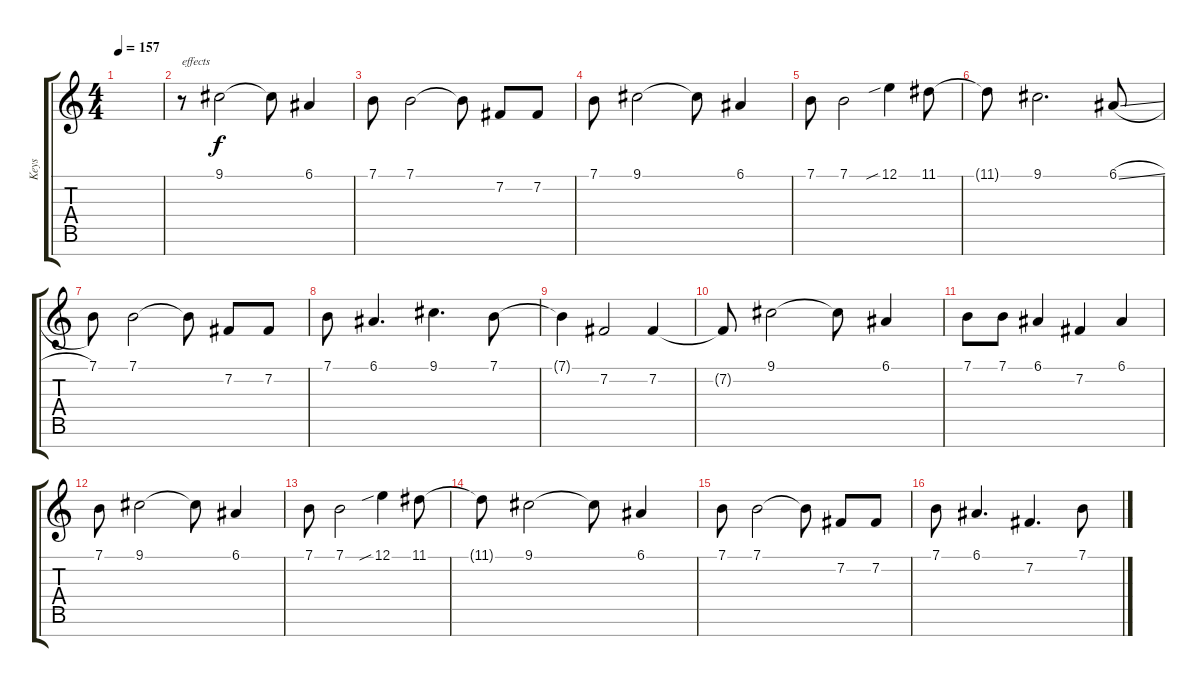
\track ("Keys" "Keys") {instrument acousticgrandpiano}
\staff {score tabs}
\tuning (E4 B3 G3 D3 A2 E2 B1) {hide}
\ts (4 4)
\tempo 157
\clef g2
\ks c
|
r.8{txt "effects" volume 9 instrument lead3calliope} 9.1.2 9.1{t}.8 6.1.4 |
7.1.8 7.1.2 7.1{t}.8 7.2.8 7.2.8 |
7.1.8 9.1.2 9.1{t}.8 6.1.4 |
7.1.8 7.1.2 12.1{sib}.4 11.1.8 |
11.1{t}.8 9.1.2{d} 6.1{sl}.8 |
7.1.8 7.1.2 7.1{t}.8 7.2.8 7.2.8 |
7.1.8 6.1.4{d} 9.1.4{d} 7.1.8 |
7.1{t}.4 7.2.2 7.2.4 |
7.2{t}.8 9.1.2 9.1{t}.8 6.1.4 |
7.1.8 7.1.8 6.1.4 7.2.4 6.1.4 |
7.1.8 9.1.2 9.1{t}.8 6.1.4 |
7.1.8 7.1.2 12.1{sib}.4 11.1.8 |
11.1{t}.8 9.1.2 9.1{t}.8 6.1.4 |
7.1.8 7.1.2 7.1{t}.8 7.2.8 7.2.8 |
7.1.8 6.1.4{d} 7.2.4{d} 7.1.8
